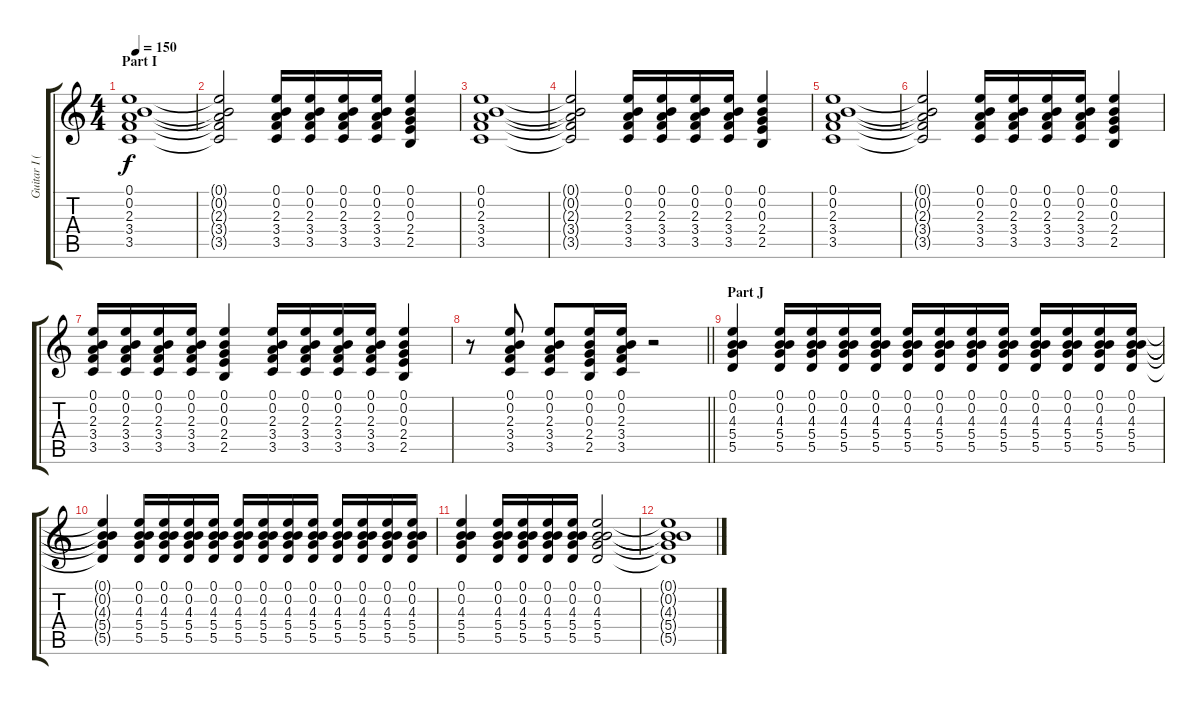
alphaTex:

\track ("Guitar I (Sugizo)" "Guitar I (") {instrument distortionguitar}
\staff {score tabs}
\tuning (E4 B3 G3 D3 A2 E2) {hide}
\ts (4 4)
\section ("" "Part I")
\tempo 150
\clef g2
\ks c
(0.1 0.2 2.3 3.4 3.5).1{dy f} |
(0.1{t} 0.2{t} 2.3{t} 3.4{t} 3.5{t}).2 (0.1 0.2 2.3 3.4 3.5).16 (0.1 0.2 2.3 3.4 3.5).16 (0.1 0.2 2.3 3.4 3.5).16 (0.1 0.2 2.3 3.4 3.5).16 (0.1 0.2 0.3 2.4 2.5).4 |
(0.1 0.2 2.3 3.4 3.5).1 |
(0.1{t} 0.2{t} 2.3{t} 3.4{t} 3.5{t}).2 (0.1 0.2 2.3 3.4 3.5).16 (0.1 0.2 2.3 3.4 3.5).16 (0.1 0.2 2.3 3.4 3.5).16 (0.1 0.2 2.3 3.4 3.5).16 (0.1 0.2 0.3 2.4 2.5).4 |
(0.1 0.2 2.3 3.4 3.5).1 |
(0.1{t} 0.2{t} 2.3{t} 3.4{t} 3.5{t}).2 (0.1 0.2 2.3 3.4 3.5).16 (0.1 0.2 2.3 3.4 3.5).16 (0.1 0.2 2.3 3.4 3.5).16 (0.1 0.2 2.3 3.4 3.5).16 (0.1 0.2 0.3 2.4 2.5).4 |
(0.1 0.2 2.3 3.4 3.5).16 (0.1 0.2 2.3 3.4 3.5).16 (0.1 0.2 2.3 3.4 3.5).16 (0.1 0.2 2.3 3.4 3.5).16 (0.1 0.2 0.3 2.4 2.5).4 (0.1 0.2 2.3 3.4 3.5).16 (0.1 0.2 2.3 3.4 3.5).16 (0.1 0.2 2.3 3.4 3.5).16 (0.1 0.2 2.3 3.4 3.5).16 (0.1 0.2 0.3 2.4 2.5).4 |
\barLineRight lightlight
r.8 (0.1 0.2 2.3 3.4 3.5).8 (0.1 0.2 2.3 3.4 3.5).8 (0.1 0.2 0.3 2.4 2.5).16 (0.1 0.2 2.3 3.4 3.5).16 r.2 |
\section ("" "Part J")
(0.1 0.2 4.3 5.4 5.5).4 (0.1 0.2 4.3 5.4 5.5).16 (0.1 0.2 4.3 5.4 5.5).16 (0.1 0.2 4.3 5.4 5.5).16 (0.1 0.2 4.3 5.4 5.5).16 (0.1 0.2 4.3 5.4 5.5).16 (0.1 0.2 4.3 5.4 5.5).16 (0.1 0.2 4.3 5.4 5.5).16 (0.1 0.2 4.3 5.4 5.5).16 (0.1 0.2 4.3 5.4 5.5).16 (0.1 0.2 4.3 5.4 5.5).16 (0.1 0.2 4.3 5.4 5.5).16 (0.1 0.2 4.3 5.4 5.5).16 |
(0.1{t} 0.2{t} 4.3{t} 5.4{t} 5.5{t}).4 (0.1 0.2 4.3 5.4 5.5).16 (0.1 0.2 4.3 5.4 5.5).16 (0.1 0.2 4.3 5.4 5.5).16 (0.1 0.2 4.3 5.4 5.5).16 (0.1 0.2 4.3 5.4 5.5).16 (0.1 0.2 4.3 5.4 5.5).16 (0.1 0.2 4.3 5.4 5.5).16 (0.1 0.2 4.3 5.4 5.5).16 (0.1 0.2 4.3 5.4 5.5).16 (0.1 0.2 4.3 5.4 5.5).16 (0.1 0.2 4.3 5.4 5.5).16 (0.1 0.2 4.3 5.4 5.5).16 |
(0.1 0.2 4.3 5.4 5.5).4 (0.1 0.2 4.3 5.4 5.5).16 (0.1 0.2 4.3 5.4 5.5).16 (0.1 0.2 4.3 5.4 5.5).16 (0.1 0.2 4.3 5.4 5.5).16 (0.1 0.2 4.3 5.4 5.5).2 |
(0.1{t} 0.2{t} 4.3{t} 5.4{t} 5.5{t}).1
